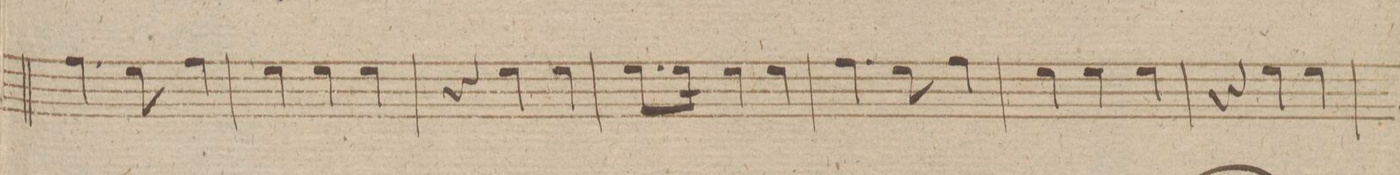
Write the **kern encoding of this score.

**kern	**dynam
*I"Corno 1mo in A.	*
*clefG2	*
*k[f#]	*
*met(c|)	*
*M3/4	*
4.cc\	.
8b\	.
4cc\	.
=244	=244
4b\	.
4b\	.
4b\	.
=245	=245
4r	.
4b\	.
4b\	.
=246	=246
8.b\L	.
16b\Jk	.
4b\	.
4b\	.
=247	=247
4.cc\	.
8b\	.
4cc\	.
=248	=248
4b\	.
4b\	.
4b\	.
=249	=249
4r	.
4b\	.
4b\	.
=250	=250
*-	*-
